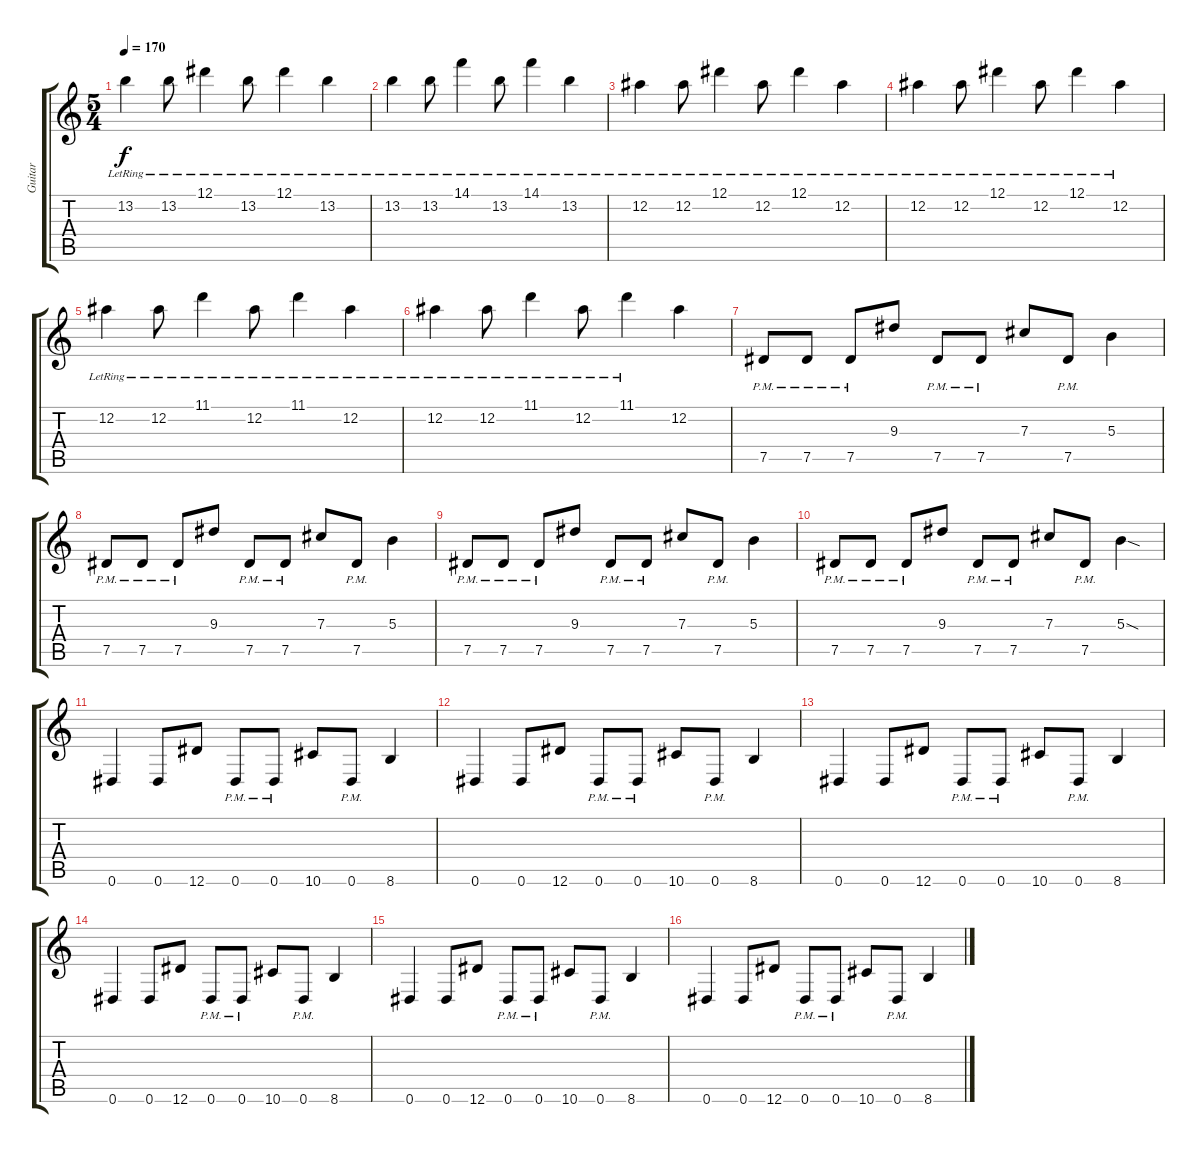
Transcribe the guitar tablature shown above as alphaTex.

\track ("Guitar" "Guitar") {instrument distortionguitar}
\staff {score tabs}
\tuning (Eb4 Bb3 Gb3 Db3 Ab2 Eb2) {hide}
\ts (5 4)
\tempo 170
\clef g2
\ks c
13.2{lr}.4{dy f} 13.2{lr}.8 12.1{lr}.4 13.2{lr}.8 12.1{lr}.4 13.2{lr}.4 |
13.2{lr}.4 13.2{lr}.8 14.1{lr}.4 13.2{lr}.8 14.1{lr}.4 13.2{lr}.4 |
12.2{lr}.4 12.2{lr}.8 12.1{lr}.4 12.2{lr}.8 12.1{lr}.4 12.2{lr}.4 |
12.2{lr}.4 12.2{lr}.8 12.1{lr}.4 12.2{lr}.8 12.1{lr}.4 12.2{lr}.4 |
12.2{lr}.4 12.2{lr}.8 11.1{lr}.4 12.2{lr}.8 11.1{lr}.4 12.2{lr}.4 |
12.2{lr}.4 12.2{lr}.8 11.1{lr}.4 12.2{lr}.8 11.1{lr}.4 12.2.4 |
7.5{pm}.8 7.5{pm}.8 7.5{pm}.8 9.3.8 7.5{pm}.8 7.5{pm}.8 7.3.8 7.5{pm}.8 5.3.4 |
7.5{pm}.8 7.5{pm}.8 7.5{pm}.8 9.3.8 7.5{pm}.8 7.5{pm}.8 7.3.8 7.5{pm}.8 5.3.4 |
7.5{pm}.8 7.5{pm}.8 7.5{pm}.8 9.3.8 7.5{pm}.8 7.5{pm}.8 7.3.8 7.5{pm}.8 5.3.4 |
7.5{pm}.8 7.5{pm}.8 7.5{pm}.8 9.3.8 7.5{pm}.8 7.5{pm}.8 7.3.8 7.5{pm}.8 5.3{sod}.4 |
0.6.4 0.6.8 12.6.8 0.6{pm}.8 0.6{pm}.8 10.6.8 0.6{pm}.8 8.6.4 |
0.6.4 0.6.8 12.6.8 0.6{pm}.8 0.6{pm}.8 10.6.8 0.6{pm}.8 8.6.4 |
0.6.4 0.6.8 12.6.8 0.6{pm}.8 0.6{pm}.8 10.6.8 0.6{pm}.8 8.6.4 |
0.6.4 0.6.8 12.6.8 0.6{pm}.8 0.6{pm}.8 10.6.8 0.6{pm}.8 8.6.4 |
0.6.4 0.6.8 12.6.8 0.6{pm}.8 0.6{pm}.8 10.6.8 0.6{pm}.8 8.6.4 |
0.6.4 0.6.8 12.6.8 0.6{pm}.8 0.6{pm}.8 10.6.8 0.6{pm}.8 8.6.4
